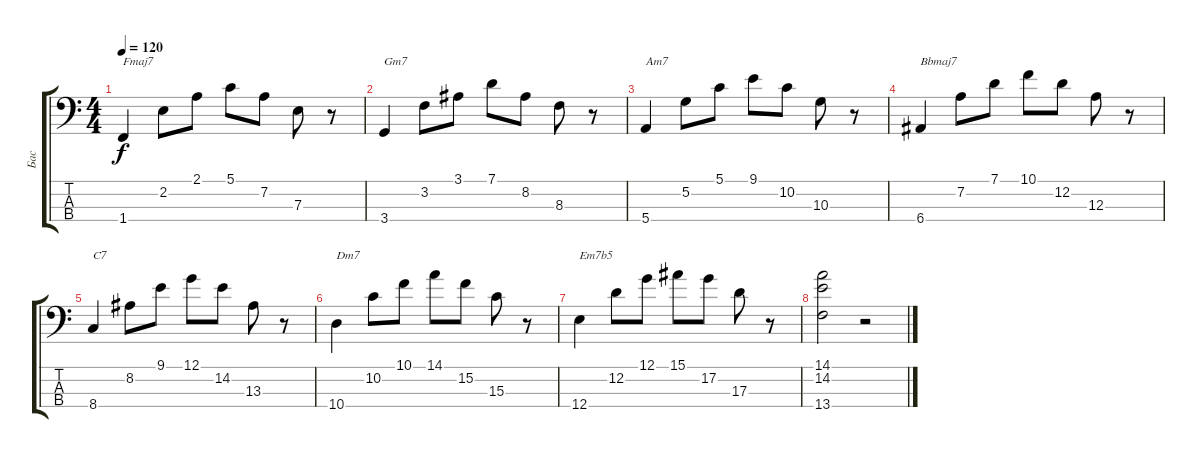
\track ("Бас" "Бас") {instrument acousticguitarnylon}
\staff {score tabs}
\tuning (G2 D2 A1 E1) {hide}
\ts (4 4)
\tempo 120
\clef f4
\ks c
1.4.4{txt "Fmaj7" dy f instrument acousticguitarnylon} 2.2.8 2.1.8 5.1.8 7.2.8 7.3.8 r.8 |
3.4.4{txt "Gm7"} 3.2.8 3.1.8 7.1.8 8.2.8 8.3.8 r.8 |
5.4.4{txt "Am7"} 5.2.8 5.1.8 9.1.8 10.2.8 10.3.8 r.8 |
6.4.4{txt "Bbmaj7"} 7.2.8 7.1.8 10.1.8 12.2.8 12.3.8 r.8 |
8.4.4{txt "C7"} 8.2.8 9.1.8 12.1.8 14.2.8 13.3.8 r.8 |
10.4.4{txt "Dm7"} 10.2.8 10.1.8 14.1.8 15.2.8 15.3.8 r.8 |
12.4.4{txt "Em7b5"} 12.2.8 12.1.8 15.1.8 17.2.8 17.3.8 r.8 |
(14.1 14.2 13.4).2 r.2
